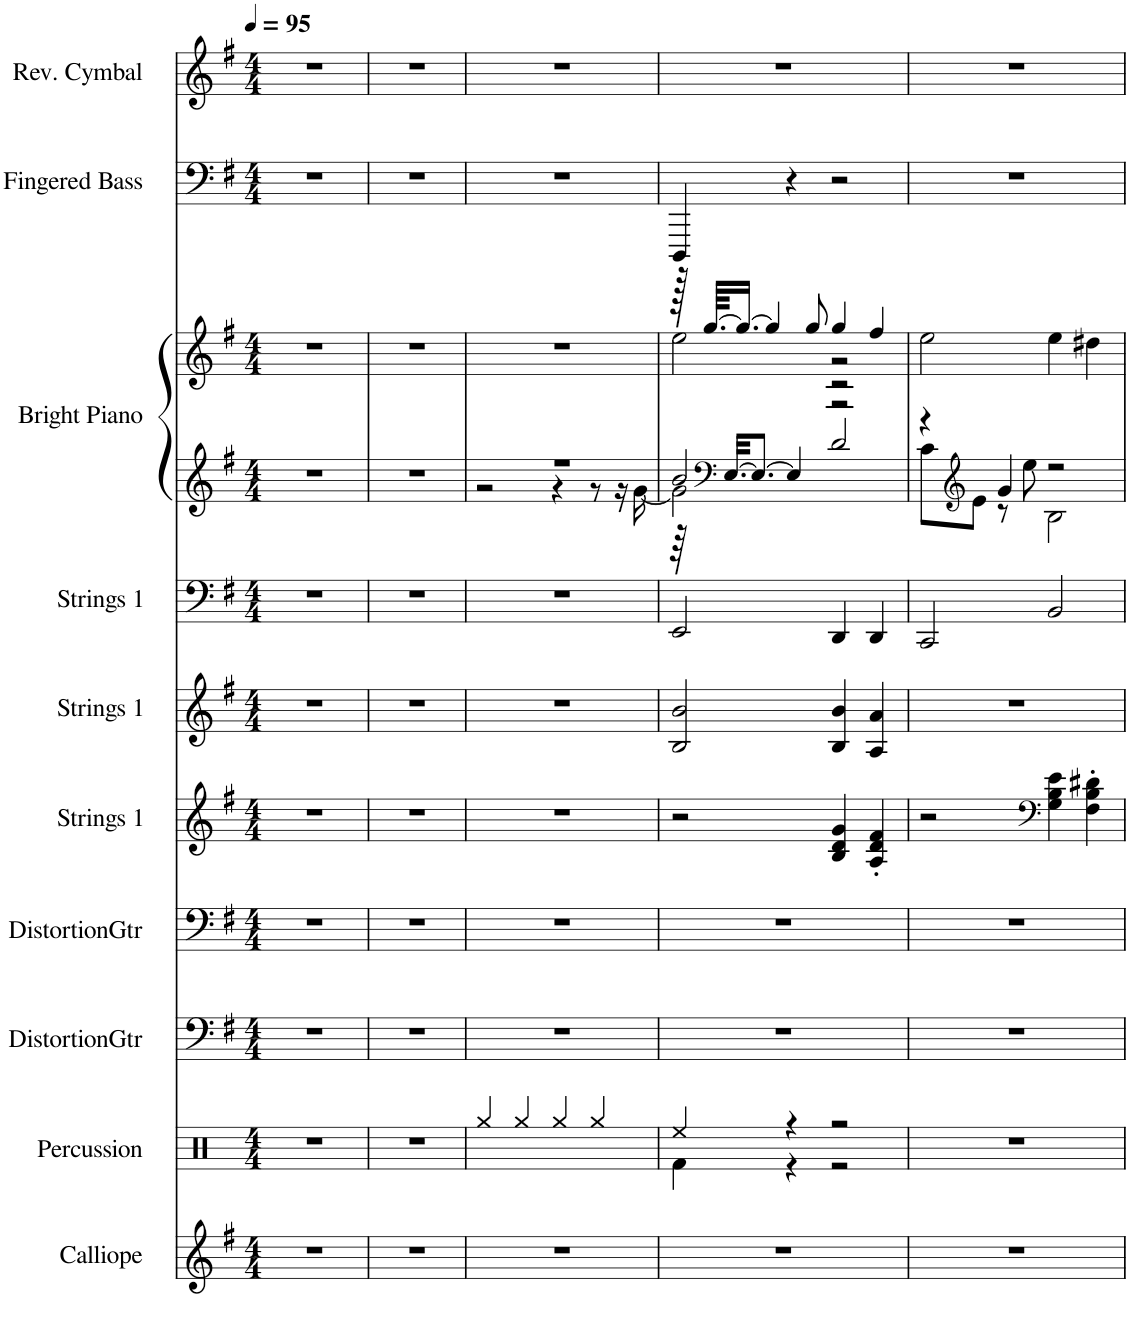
**kern	**kern	**kern	**kern	**kern	**kern	**kern	**kern	**kern	**kern	**kern
*part10	*part9	*part8	*part7	*part6	*part5	*part4	*part3	*part3	*part2	*part1
*staff11	*staff10	*staff9	*staff8	*staff7	*staff6	*staff5	*staff4	*staff3	*staff2	*staff1
*I"Calliope	*I"Percussion	*I"DistortionGtr	*I"DistortionGtr	*I"Strings 1	*I"Strings 1	*I"Strings 1	*I"Bright Piano	*	*I"Fingered Bass	*I"Rev. Cymbal
*	*	*	*	*I'Str	*I'Str	*I'Str	*I'Pno	*	*	*
*clefG2	*clefX	*clefF4	*clefF4	*clefG2	*clefG2	*clefF4	*clefG2	*clefG2	*clefF4	*clefG2
*k[f#]	*k[]	*k[f#]	*k[f#]	*k[f#]	*k[f#]	*k[f#]	*k[f#]	*k[f#]	*k[f#]	*k[f#]
*M4/4	*M4/4	*M4/4	*M4/4	*M4/4	*M4/4	*M4/4	*M4/4	*M4/4	*M4/4	*M4/4
*MM95	*MM95	*MM95	*MM95	*MM95	*MM95	*MM95	*MM95	*MM95	*MM95	*MM95
=1	=1	=1	=1	=1	=1	=1	=1	=1	=1	=1
1r	1r	1r	1r	1r	1r	1r	1r	1r	1r	1r
=2	=2	=2	=2	=2	=2	=2	=2	=2	=2	=2
1r	1r	1r	1r	1r	1r	1r	1r	1r	1r	1r
=3	=3	=3	=3	=3	=3	=3	=3	=3	=3	=3
*	*	*	*	*	*	*	*^	*	*	*
1r	4Rgg/	1r	1r	1r	1r	1r	1r	2r	1r	1r	1r
.	4Rgg/	.	.	.	.	.	.	.	.	.	.
.	4Rgg/	.	.	.	.	.	.	4r	.	.	.
.	4Rgg/	.	.	.	.	.	.	8r	.	.	.
.	.	.	.	.	.	.	.	16r	.	.	.
.	.	.	.	.	.	.	.	[16g\	.	.	.
=4	=4	=4	=4	=4	=4	=4	=4	=4	=4	=4	=4
*	*^	*	*	*	*	*	*	*^	*^	*	*
1r	4Ree/	4Rf\	1r	1r	2r	2B/ 2b/	2EE/	2b/	2g\]	64r	128r	2ee\	4DDD/	1r
.	.	.	.	.	.	.	.	.	.	.	[64.gg/KKLL	.	.	.
*	*	*	*	*	*	*	*	*clefF4	*	*	*	*	*	*
.	.	.	.	.	.	.	.	.	.	[32.E/KKL	.	.	.	.
.	.	.	.	.	.	.	.	.	.	.	16.gg/JJ_	.	.	.
.	.	.	.	.	.	.	.	.	.	8.E/J_	.	.	.	.
.	.	.	.	.	.	.	.	.	.	.	4gg/]	.	.	.
.	4r	4r	.	.	.	.	.	.	.	4E/]	.	.	4r	.
.	.	.	.	.	.	.	.	.	.	.	8gg/	.	.	.
.	2r	2r	.	.	4B/ 4d/ 4g/	4B/ 4b/	4DD/	2r	2r	2d/	4gg/	2r	2r	.
.	.	.	.	.	4A/' 4d/' 4f#/'	4A/ 4a/	4DD/	.	.	.	4ff#/	.	.	.
*	*	*	*	*	*	*	*	*	*v	*v	*	*	*	*
*	*v	*v	*	*	*	*	*	*	*	*v	*v	*	*
=5	=5	=5	=5	=5	=5	=5	=5	=5	=5	=5	=5
1r	1r	1r	1r	2r	1r	2CC/	4r	8c\L	2ee\	1r	1r
*	*	*	*	*	*	*	*clefG2	*	*	*	*
.	.	.	.	.	.	.	.	8e\J	.	.	.
.	.	.	.	.	.	.	4g/	8r	.	.	.
.	.	.	.	.	.	.	.	8ee\	.	.	.
*	*	*	*	*clefF4	*	*	*	*	*	*	*
.	.	.	.	4G\ 4B\ 4e\	.	2BB/	2r	2B\	4ee\	.	.
.	.	.	.	4F#\' 4B\' 4d#X\'	.	.	.	.	4dd#X\	.	.
*	*	*	*	*	*	*	*v	*v	*	*	*
=	=	=	=	=	=	=	=	=	=	=
*-	*-	*-	*-	*-	*-	*-	*-	*-	*-	*-
